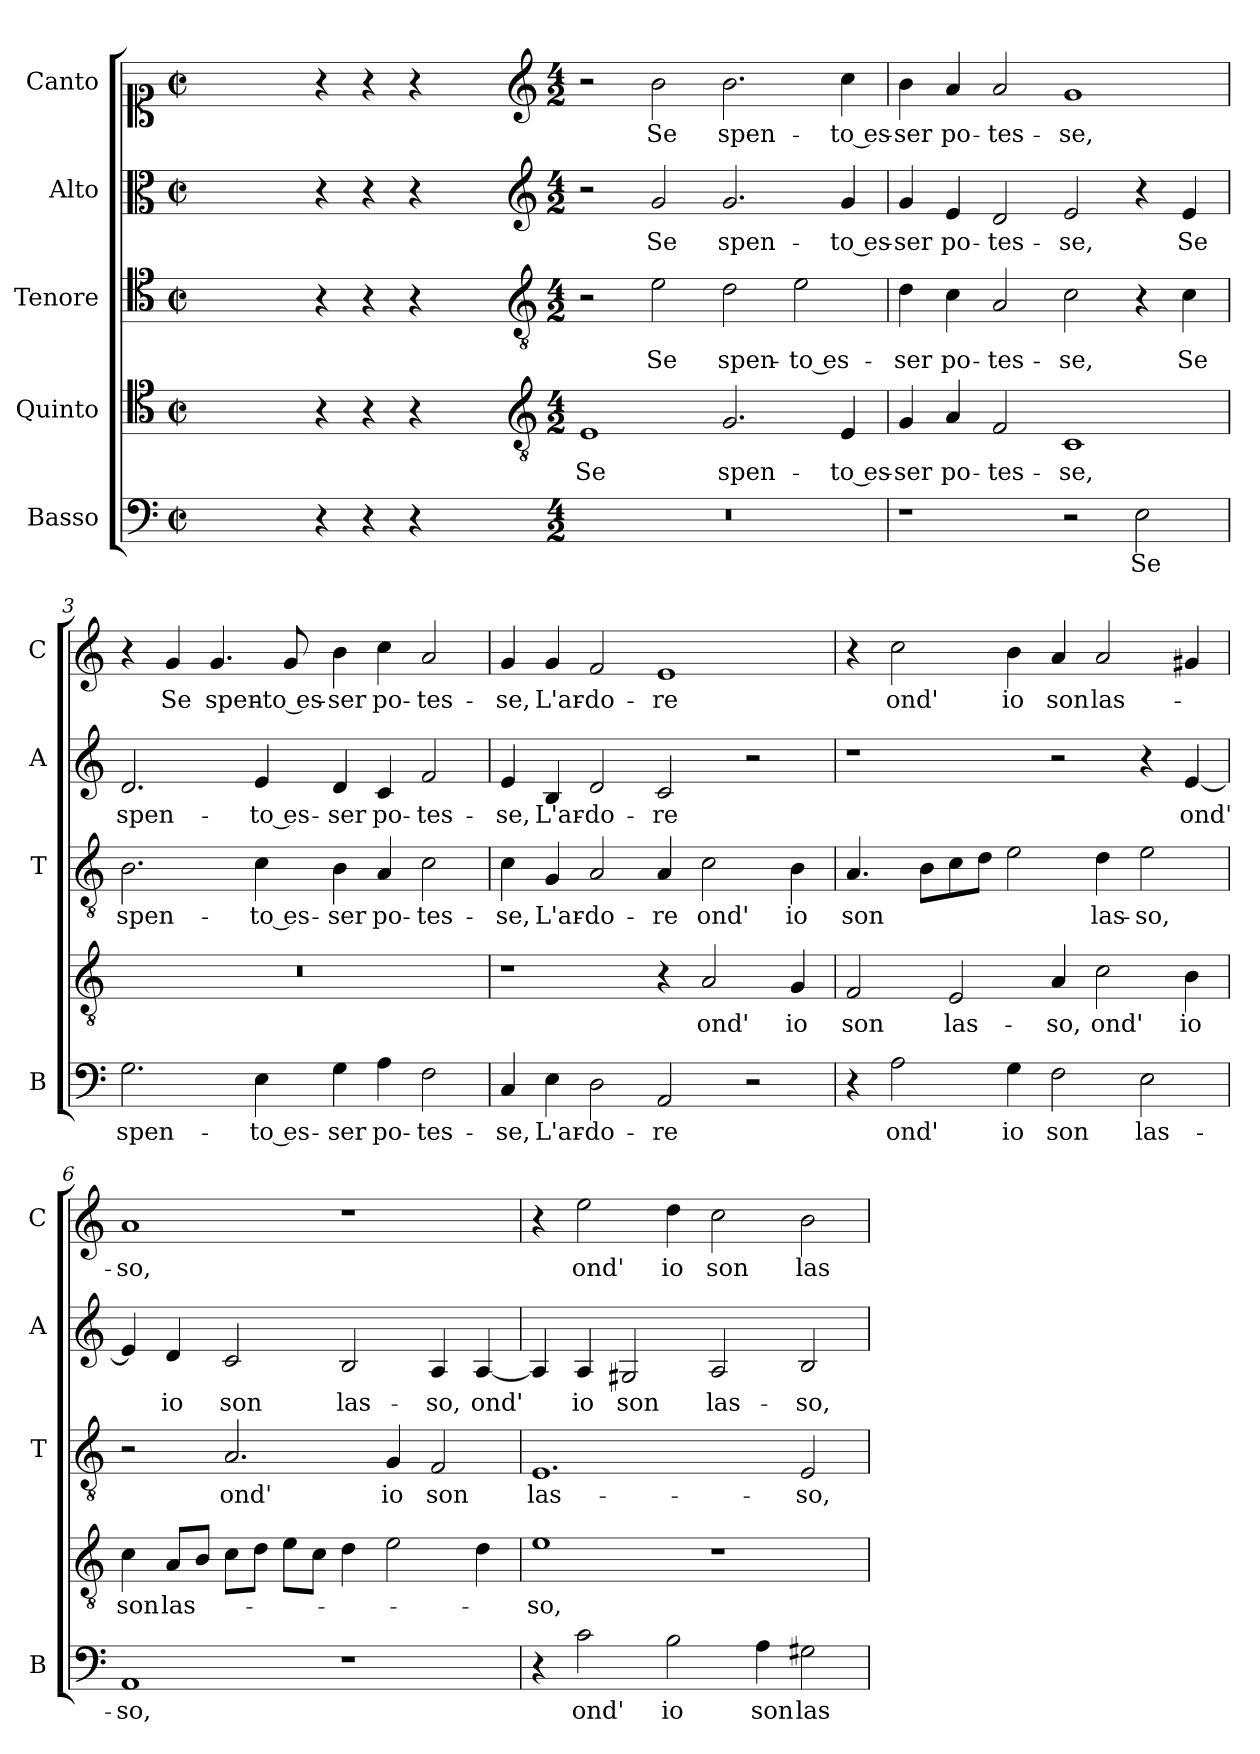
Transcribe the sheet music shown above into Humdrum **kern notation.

**kern	**text	**kern	**text	**kern	**text	**kern	**text	**kern	**text
*part5	*part5	*part4	*part4	*part3	*part3	*part2	*part2	*part1	*part1
*staff5	*staff5	*staff4	*staff4	*staff3	*staff3	*staff2	*staff2	*staff1	*staff1
*I"Basso	*	*I"Quinto	*	*I"Tenore	*	*I"Alto	*	*I"Canto	*
*I'B	*	*	*	*I'T	*	*I'A	*	*I'C	*
*clefF4	*	*clefC4	*	*clefC4	*	*clefC3	*	*clefC1	*
*k[]	*	*k[]	*	*k[]	*	*k[]	*	*k[]	*
*C:	*	*C:	*	*C:	*	*C:	*	*C:	*
*M2/2	*	*M2/2	*	*M2/2	*	*M2/2	*	*M2/2	*
*met(c|)	*	*met(c|)	*	*met(c|)	*	*met(c|)	*	*met(c|)	*
=	=	=	=	=	=	=	=	=	=
1ryy	.	1ryy	.	1ryy	.	1ryy	.	1ryy	.
=1X-	=1X-	=1X-	=1X-	=1X-	=1X-	=1X-	=1X-	=1X-	=1X-
4r	.	4r	.	4r	.	4r	.	4r	.
4r	.	4r	.	4r	.	4r	.	4r	.
4r	.	4r	.	4r	.	4r	.	4r	.
4ryy	.	4ryy	.	4ryy	.	4ryy	.	4ryy	.
=1-	=1-	=1-	=1-	=1-	=1-	=1-	=1-	=1-	=1-
*	*	*clefGv2	*	*clefGv2	*	*clefG2	*	*clefG2	*
*M4/2	*	*M4/2	*	*M4/2	*	*M4/2	*	*M4/2	*
!	!	!	!LO:LY:b	!	!	!	!	!	!
0r	.	1E	Se	2r	.	2r	.	2r	.
!	!	!	!	!	!LO:LY:b	!	!LO:LY:b	!	!LO:LY:b
.	.	.	.	2e\	Se	2g/	Se	2b\	Se
!	!	!	!LO:LY:b	!	!LO:LY:b	!	!LO:LY:b	!	!LO:LY:b
.	.	2.G/	spen-	2d\	spen-	2.g/	spen-	2.b\	spen-
!	!	!	!	!	!LO:LY:b	!	!	!	!
.	.	.	.	2e\	-to es-	.	.	.	.
!	!	!	!LO:LY:b	!	!	!	!LO:LY:b	!	!LO:LY:b
.	.	4E/	-to es-	.	.	4g/	-to es-	4cc\	-to es-
=2	=2	=2	=2	=2	=2	=2	=2	=2	=2
!	!	!	!LO:LY:b	!	!LO:LY:b	!	!LO:LY:b	!	!LO:LY:b
1r	.	4G/	-ser	4d\	-ser	4g/	-ser	4b\	-ser
!	!	!	!LO:LY:b	!	!LO:LY:b	!	!LO:LY:b	!	!LO:LY:b
.	.	4A/	po-	4c\	po-	4e/	po-	4a/	po-
!	!	!	!LO:LY:b	!	!LO:LY:b	!	!LO:LY:b	!	!LO:LY:b
.	.	2F/	-tes-	2A/	-tes-	2d/	-tes-	2a/	-tes-
!	!	!	!LO:LY:b	!	!LO:LY:b	!	!LO:LY:b	!	!LO:LY:b
2r	.	1C	-se,	2c\	-se,	2e/	-se,	1g	-se,
!	!LO:LY:b	!	!	!	!	!	!	!	!
2E\	Se	.	.	4r	.	4r	.	.	.
!	!	!	!	!	!LO:LY:b	!	!LO:LY:b	!	!
.	.	.	.	4c\	Se	4e/	Se	.	.
=3	=3	=3	=3	=3	=3	=3	=3	=3	=3
!	!LO:LY:b	!	!	!	!LO:LY:b	!	!LO:LY:b	!	!
2.G\	spen-	0r	.	2.B\	spen-	2.d/	spen-	4r	.
!	!	!	!	!	!	!	!	!	!LO:LY:b
.	.	.	.	.	.	.	.	4g/	Se
!	!	!	!	!	!	!	!	!	!LO:LY:b
.	.	.	.	.	.	.	.	4.g/	spen-
!	!LO:LY:b	!	!	!	!LO:LY:b	!	!LO:LY:b	!	!
4E\	-to es-	.	.	4c\	-to es-	4e/	-to es-	.	.
!	!	!	!	!	!	!	!	!	!LO:LY:b
.	.	.	.	.	.	.	.	8g/	-to es-
!	!LO:LY:b	!	!	!	!LO:LY:b	!	!LO:LY:b	!	!LO:LY:b
4G\	-ser	.	.	4B\	-ser	4d/	-ser	4b\	-ser
!	!LO:LY:b	!	!	!	!LO:LY:b	!	!LO:LY:b	!	!LO:LY:b
4A\	po-	.	.	4A/	po-	4c/	po-	4cc\	po-
!	!LO:LY:b	!	!	!	!LO:LY:b	!	!LO:LY:b	!	!LO:LY:b
2F\	-tes-	.	.	2c\	-tes-	2f/	-tes-	2a/	-tes-
!!LO:LB:g=z
=4	=4	=4	=4	=4	=4	=4	=4	=4	=4
!	!LO:LY:b	!	!	!	!LO:LY:b	!	!LO:LY:b	!	!LO:LY:b
4C/	-se,	1r	.	4c\	-se,	4e/	-se,	4g/	-se,
!	!LO:LY:b	!	!	!	!LO:LY:b	!	!LO:LY:b	!	!LO:LY:b
4E\	L'ar-	.	.	4G/	L'ar-	4B/	L'ar-	4g/	L'ar-
!	!LO:LY:b	!	!	!	!LO:LY:b	!	!LO:LY:b	!	!LO:LY:b
2D\	-do-	.	.	2A/	-do-	2d/	-do-	2f/	-do-
!	!LO:LY:b	!	!	!	!LO:LY:b	!	!LO:LY:b	!	!LO:LY:b
2AA/	-re	4r	.	4A/	-re	2c/	-re	1e	-re
!	!	!	!LO:LY:b	!	!LO:LY:b	!	!	!	!
.	.	2A/	ond'	2c\	ond'	.	.	.	.
2r	.	.	.	.	.	2r	.	.	.
!	!	!	!LO:LY:b	!	!LO:LY:b	!	!	!	!
.	.	4G/	io	4B\	io	.	.	.	.
=5	=5	=5	=5	=5	=5	=5	=5	=5	=5
!	!	!	!LO:LY:b	!	!LO:LY:b	!	!	!	!
4r	.	2F/	son	4.A/	son	1r	.	4r	.
!	!LO:LY:b	!	!	!	!	!	!	!	!LO:LY:b
2A\	ond'	.	.	.	.	.	.	2cc\	ond'
.	.	.	.	8B\L	.	.	.	.	.
!	!	!	!LO:LY:b	!	!	!	!	!	!
.	.	2E/	las-	8c\	.	.	.	.	.
.	.	.	.	8d\J	.	.	.	.	.
!	!LO:LY:b	!	!	!	!	!	!	!	!LO:LY:b
4G\	io	.	.	2e\	.	.	.	4b\	io
!	!LO:LY:b	!	!LO:LY:b	!	!	!	!	!	!LO:LY:b
2F\	son	4A/	-so,	.	.	2r	.	4a/	son
!	!	!	!LO:LY:b	!	!LO:LY:b	!	!	!	!LO:LY:b
.	.	2c\	ond'	4d\	las-	.	.	2a/	las-
!	!LO:LY:b	!	!	!	!LO:LY:b	!	!	!	!
2E\	las-	.	.	2e\	-so,	4r	.	.	.
!	!	!	!LO:LY:b	!	!	!	!LO:LY:b	!	!
.	.	4B\	io	.	.	[4e/	ond'	4g#X/	.
=6	=6	=6	=6	=6	=6	=6	=6	=6	=6
!	!LO:LY:b	!	!LO:LY:b	!	!	!	!	!	!LO:LY:b
1AA	-so,	4c\	son	2r	.	4e/]	.	1a	-so,
!	!	!	!LO:LY:b	!	!	!	!LO:LY:b	!	!
.	.	8A/L	las-	.	.	4d/	io	.	.
.	.	8B/J	.	.	.	.	.	.	.
!	!	!	!	!	!LO:LY:b	!	!LO:LY:b	!	!
.	.	8c\L	.	2.A/	ond'	2c/	son	.	.
.	.	8d\J	.	.	.	.	.	.	.
.	.	8e\L	.	.	.	.	.	.	.
.	.	8c\J	.	.	.	.	.	.	.
!	!	!	!	!	!	!	!LO:LY:b	!	!
1r	.	4d\	.	.	.	2B/	las-	1r	.
!	!	!	!	!	!LO:LY:b	!	!	!	!
.	.	2e\	.	4G/	io	.	.	.	.
!	!	!	!	!	!LO:LY:b	!	!LO:LY:b	!	!
.	.	.	.	2F/	son	4A/	-so,	.	.
!	!	!	!	!	!	!	!LO:LY:b	!	!
.	.	4d\	.	.	.	[4A/	ond'	.	.
=7	=7	=7	=7	=7	=7	=7	=7	=7	=7
!	!	!	!LO:LY:b	!	!LO:LY:b	!	!	!	!
4r	.	1e	-so,	1.E	las-	4A/]	.	4r	.
!	!LO:LY:b	!	!	!	!	!	!LO:LY:b	!	!LO:LY:b
2c\	ond'	.	.	.	.	4A/	io	2ee\	ond'
!	!	!	!	!	!	!	!LO:LY:b	!	!
.	.	.	.	.	.	2G#X/	son	.	.
!	!LO:LY:b	!	!	!	!	!	!	!	!LO:LY:b
2B\	io	.	.	.	.	.	.	4dd\	io
!	!	!	!	!	!	!	!LO:LY:b	!	!LO:LY:b
.	.	1r	.	.	.	2A/	las-	2cc\	son
!	!LO:LY:b	!	!	!	!	!	!	!	!
4A\	son	.	.	.	.	.	.	.	.
!	!LO:LY:b	!	!	!	!LO:LY:b	!	!LO:LY:b	!	!LO:LY:b
2G#X\	las-	.	.	2E/	-so,	2B/	-so,	2b\	las-
=	=	=	=	=	=	=	=	=	=
*-	*-	*-	*-	*-	*-	*-	*-	*-	*-
